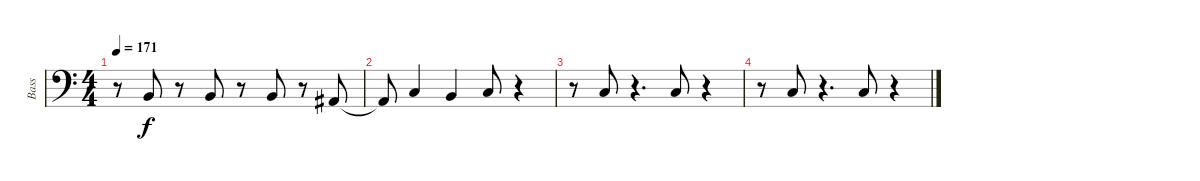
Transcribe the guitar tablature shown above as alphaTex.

\track ("Bass" "Bass") {instrument electricbassfinger}
\staff {score}
\tuning (G2 D2 A1 E1 B0) {hide}
\ts (4 4)
\tempo 171
\clef f4
\ks c
r.8{dy f} 2.3.8 r.8 2.3.8 r.8 2.3.8 r.8 1.3.8 |
1.3{t}.8 3.3.4 2.3.4 3.3.8 r.4 |
r.8 3.3.8 r.4{d} 3.3.8 r.4 |
r.8 3.3.8 r.4{d} 3.3.8 r.4
